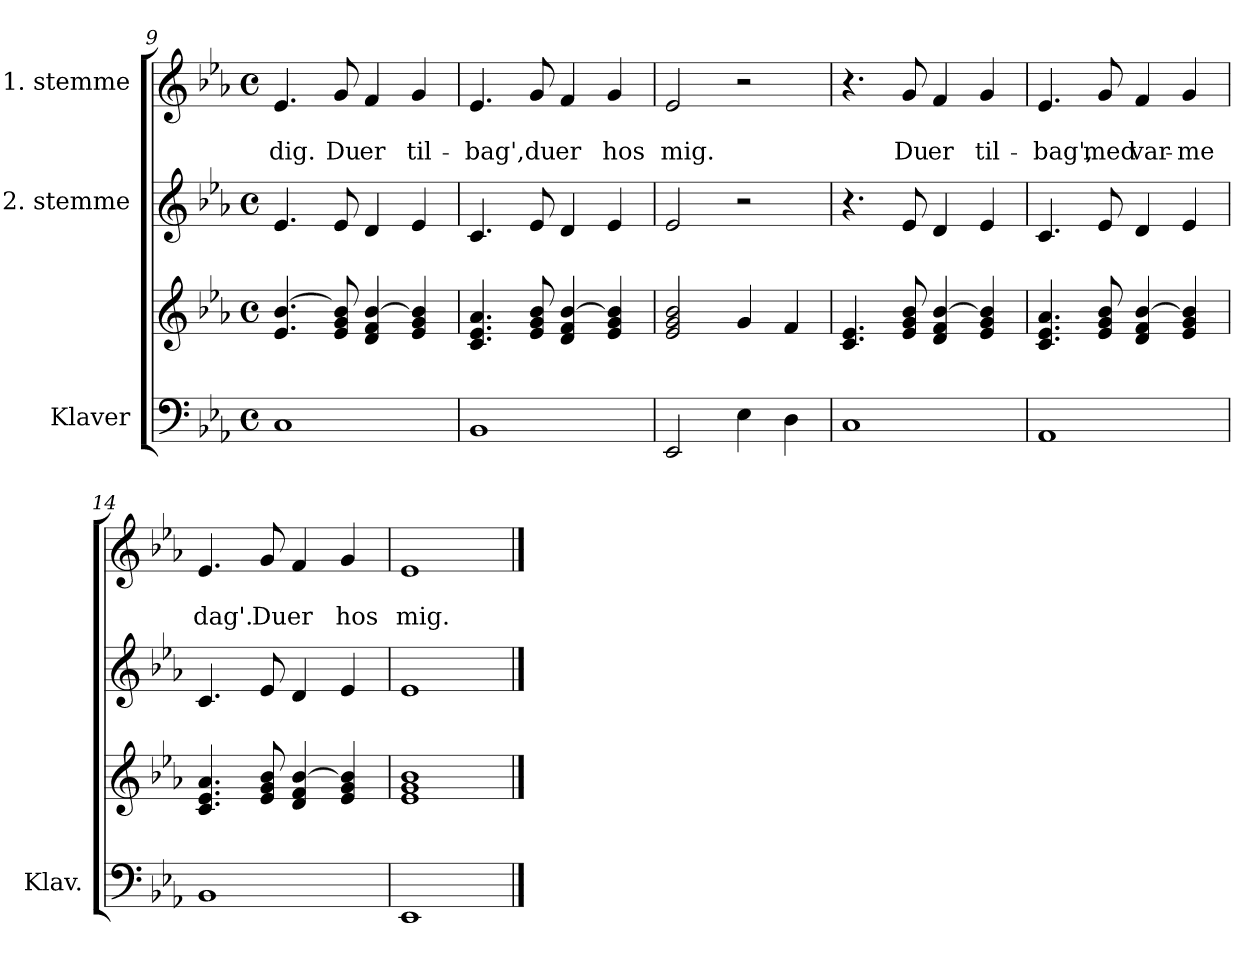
**kern	**kern	**kern	**kern	**text	**text
*part3	*part3	*part2	*part1	*part1	*part1
*staff4	*staff3	*staff2	*staff1	*staff1	*staff1
*I"Klaver	*	*I"2. stemme	*I"1. stemme	*	*
*I'Klav.	*	*	*	*	*
*clefF4	*clefG2	*clefG2	*clefG2	*	*
*k[b-e-a-]	*k[b-e-a-]	*k[b-e-a-]	*k[b-e-a-]	*	*
*M4/4	*M4/4	*M4/4	*M4/4	*	*
*met(c)	*met(c)	*met(c)	*met(c)	*	*
=9	=9	=9	=9	=9	=9
!	!	!	!	!	!LO:LY:b
1C	4.e-/ [4.b-/	4.e-/	4.e-/	.	dig.
!	!	!	!	!	!LO:LY:b
.	8e-/ 8g/ 8b-/]	8e-/	8g/	.	Du
!	!	!	!	!	!LO:LY:b
.	4d/ 4f/ [4b-/	4d/	4f/	.	er
!	!	!	!	!	!LO:LY:b
.	4e-/ 4g/ 4b-/]	4e-/	4g/	.	til-
=10	=10	=10	=10	=10	=10
!	!	!	!	!	!LO:LY:b
1BB-	4.c/ 4.e-/ 4.a-/	4.c/	4.e-/	.	-bag',
!	!	!	!	!	!LO:LY:b
.	8e-/ 8g/ 8b-/	8e-/	8g/	.	du
!	!	!	!	!	!LO:LY:b
.	4d/ 4f/ [4b-/	4d/	4f/	.	er
!	!	!	!	!	!LO:LY:b
.	4e-/ 4g/ 4b-/]	4e-/	4g/	.	hos
=11	=11	=11	=11	=11	=11
!	!	!	!	!	!LO:LY:b
2EE-/	2e-/ 2g/ 2b-/	2e-/	2e-/	.	mig.
4E-\	4g/	2r	2r	.	.
4D\	4f/	.	.	.	.
=12	=12	=12	=12	=12	=12
1C	4.c/ 4.e-/	4.r	4.r	.	.
!	!	!	!	!	!LO:LY:b
.	8e-/ 8g/ 8b-/	8e-/	8g/	.	Du
!	!	!	!	!	!LO:LY:b
.	4d/ 4f/ [4b-/	4d/	4f/	.	er
!	!	!	!	!	!LO:LY:b
.	4e-/ 4g/ 4b-/]	4e-/	4g/	.	til-
!!LO:LB:g=z
=13	=13	=13	=13	=13	=13
!	!	!	!	!	!LO:LY:b
1AA-	4.c/ 4.e-/ 4.a-/	4.c/	4.e-/	.	-bag',
!	!	!	!	!	!LO:LY:b
.	8e-/ 8g/ 8b-/	8e-/	8g/	.	med
!	!	!	!	!	!LO:LY:b
.	4d/ 4f/ [4b-/	4d/	4f/	.	var-
!	!	!	!	!	!LO:LY:b
.	4e-/ 4g/ 4b-/]	4e-/	4g/	.	-me
=14	=14	=14	=14	=14	=14
!	!	!	!	!	!LO:LY:b
1BB-	4.c/ 4.e-/ 4.a-/	4.c/	4.e-/	.	dag'.
!	!	!	!	!	!LO:LY:b
.	8e-/ 8g/ 8b-/	8e-/	8g/	.	Du
!	!	!	!	!	!LO:LY:b
.	4d/ 4f/ [4b-/	4d/	4f/	.	er
!	!	!	!	!	!LO:LY:b
.	4e-/ 4g/ 4b-/]	4e-/	4g/	.	hos
=15	=15	=15	=15	=15	=15
!	!	!	!	!	!LO:LY:b
1EE-	1e- 1g 1b-	1e-	1e-	.	mig.
==	==	==	==	==	==
*-	*-	*-	*-	*-	*-
